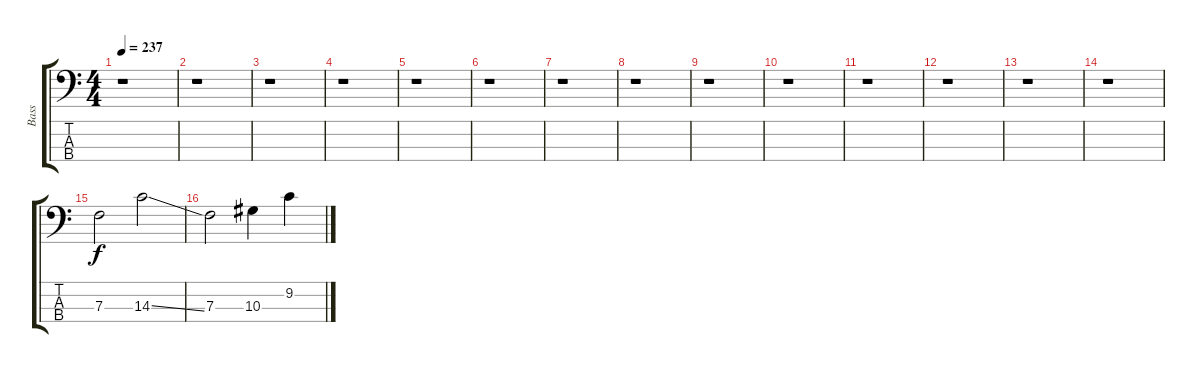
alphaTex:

\track ("Bass" "Bass") {instrument acousticbass}
\staff {score tabs}
\tuning (Ab2 Eb2 Bb1 F1) {hide}
\ts (4 4)
\tempo 237
\clef f4
\ks c
r.1{dy f} |
r.1 |
r.1 |
r.1 |
r.1 |
r.1 |
r.1 |
r.1 |
r.1 |
r.1 |
r.1 |
r.1 |
r.1 |
r.1 |
7.3.2 14.3{ss}.2 |
7.3.2 10.3.4 9.2.4
